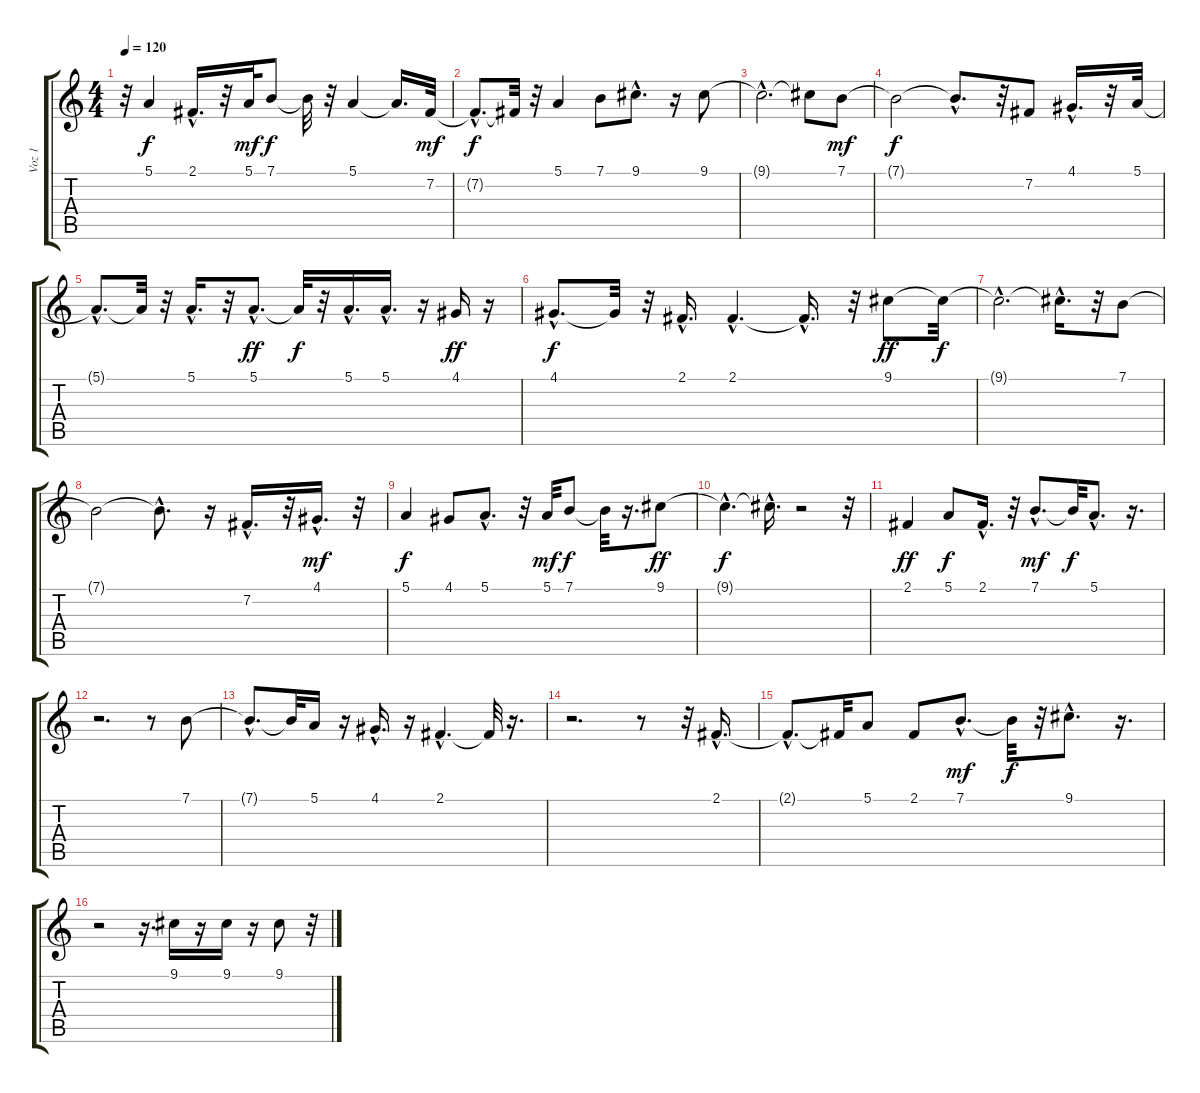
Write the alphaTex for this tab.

\track ("Voz 1" "Voz 1") {instrument cello}
\staff {score tabs}
\tuning (E4 B3 G3 D3 A2 E2) {hide}
\ts (4 4)
\tempo 120
\clef g2
\ks c
r.32{dy f} 5.1.4 2.1{hac}.16{d} r.32 5.1.32{dy mf} 7.1.8{dy f} 7.1{t}.32 r.32 5.1.4 5.1{t}.16{d} 7.2.32{dy mf} |
7.2{hac t}.8{d dy f} 7.2{t}.32 r.32 5.1.4 7.1.8 9.1{hac}.8{d} r.16 9.1.8 |
9.1{hac t}.2{d} 9.1{t}.8 7.1.8{dy mf} |
7.1{t}.2{dy f} 7.1{hac t}.8{d} r.32 7.2.8 4.1{hac}.16{d} r.32 5.1.32 |
5.1{hac t}.8{d} 5.1{t}.32 r.32 5.1{hac}.16{d} r.32 5.1{hac}.8{d dy ff} 5.1{t}.32{dy f} r.32 5.1{hac}.16{d} 5.1{hac}.16{d} r.16 4.1.16{dy ff} r.16 |
4.1{hac}.8{d dy f} 4.1{t}.32 r.32 2.1{hac}.16{d} 2.1{hac}.4{d} 2.1{hac t}.16{d} r.32 9.1.8{dy ff} 9.1{t}.32{dy f} |
9.1{hac t}.2{d} 9.1{hac t}.16{d} r.32 7.1.8 |
7.1{t}.2 7.1{hac t}.8{d} r.16 7.2{hac}.16{d} r.32 4.1{hac}.16{d dy mf} r.32 |
5.1.4{dy f} 4.1.8 5.1{hac}.8{d} r.32 5.1.32{dy mf} 7.1.8{dy f} 7.1{t}.32 r.16{d} 9.1.8{dy ff} |
9.1{hac t}.4{d dy f} 9.1{hac t}.16{d} r.2 r.32 |
2.1.4{dy ff} 5.1.8{dy f} 2.1{hac}.16{d} r.32 7.1{hac}.8{d dy mf} 7.1{t}.32{dy f} 5.1{hac}.8{d} r.16{d} |
r.2{d} r.8 7.1.8 |
7.1{hac t}.8{d} 7.1{t}.32 5.1.16 r.16 4.1{hac}.16{d} r.16 2.1{hac}.4{d} 2.1{t}.32 r.16{d} |
r.2{d} r.8 r.32 2.1{hac}.16{d} |
2.1{hac t}.8{d} 2.1{t}.32 5.1.8 2.1.8 7.1{hac}.8{d dy mf} 7.1{t}.32{dy f} r.32 9.1{hac}.8{d} r.16{d} |
r.2 r.16{d} 9.1.16 r.16 9.1.16 r.16 9.1.8 r.32
